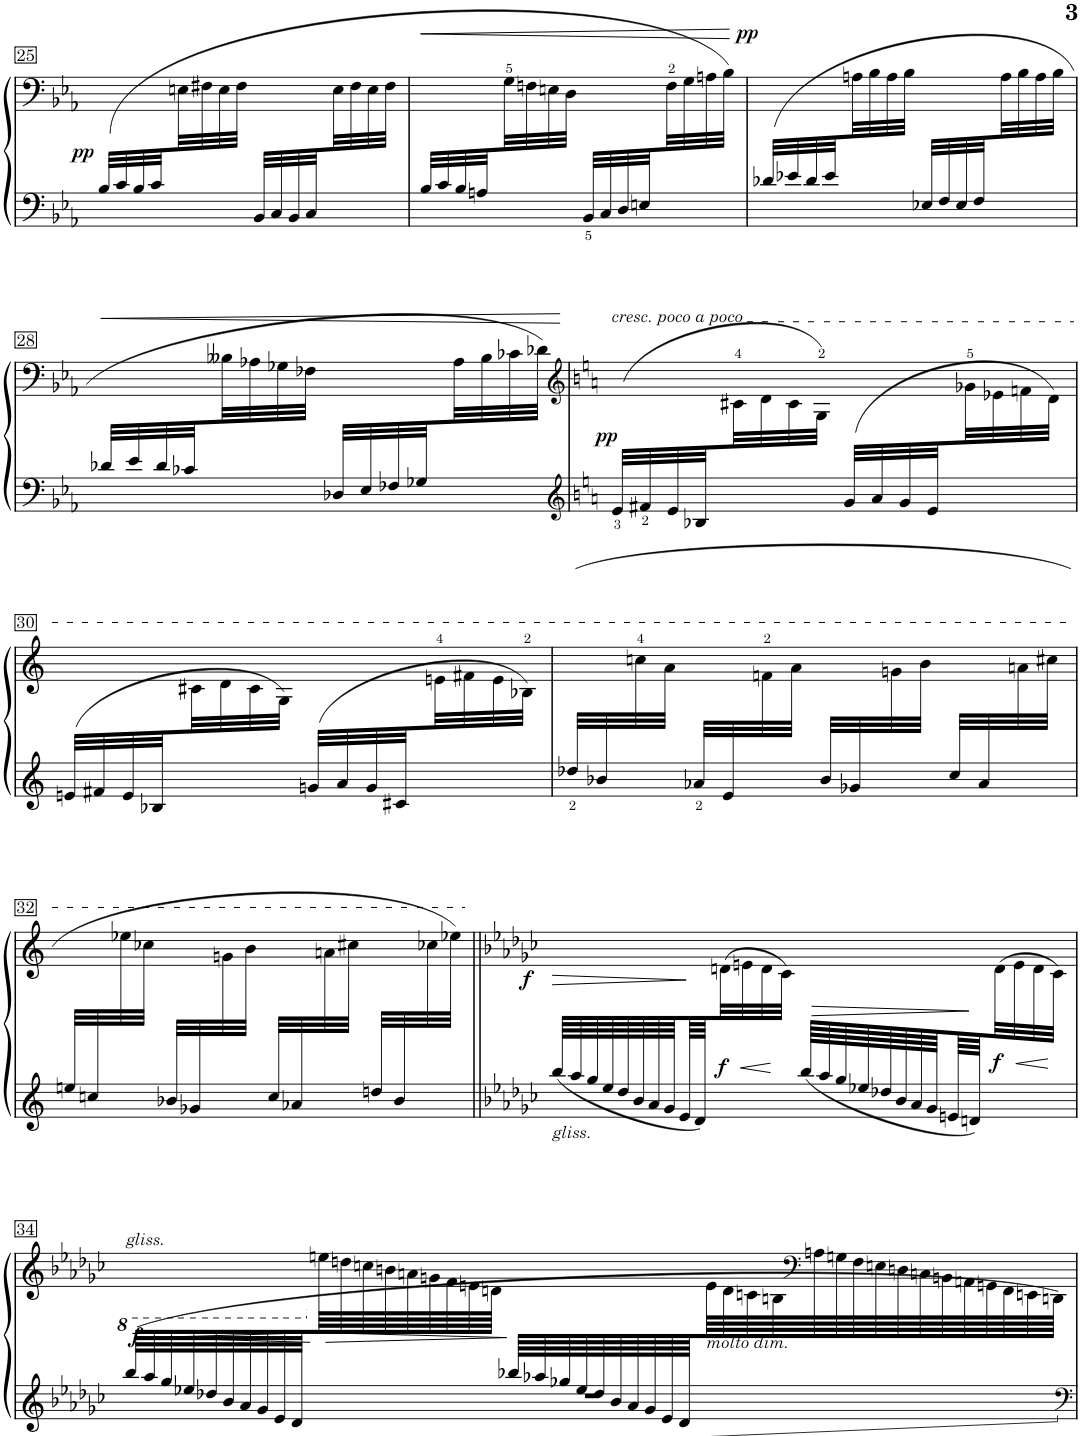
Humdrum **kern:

**kern	**kern	**dynam
*part1	*part1	*part1
*staff2	*staff1	*staff1/2
*I"VI	*	*
!!LO:PB:g=z
*clefF4	*clefF4	*
*k[b-e-a-]	*k[b-e-a-]	*
*M2/4	*M2/4	*
=25	=25	=25
*	*^	*
!	!	!	!LO:DY:a=2
(32B-/LLL	2ryy	8ryy	pp
32c/	.	.	.
32B-/	.	.	.
32c/	.	.	.
8ryy	.	32En\	.
.	.	32F#X\	.
.	.	32E\	.
.	.	32F#\JJJ	.
32BB-/LLL	.	8ryy	.
32C/	.	.	.
32BB-/	.	.	.
32C/	.	.	.
8ryy	.	32E\	.
.	.	32F#\	.
.	.	32E\	.
.	.	32F#\JJJ	.
=26	=26	=26	=26
!	!	!	!LO:HP:b
32B-/LLL	2ryy	8ryy	<
32c/	.	.	.
32B-/	.	.	.
32An/	.	.	.
8ryy	.	32G>\	.
.	.	32Fn\	.
.	.	32En\	.
.	.	32D\JJJ	.
32BB-/LLL	.	8ryy	.
32C/	.	.	.
32D/	.	.	.
32En/	.	.	.
8ryy	.	32F>\	.
.	.	32G\	.
.	.	32An\	.
.	.	32B-\JJJ)	.
*	*v	*v	*
.	.	[
=27	=27	=27
*	*^	*
!	!	!	!LO:DY:a
(32d-X/LLL	2ryy	8ryy	pp
32e-X/	.	.	.
32d-/	.	.	.
32e-/	.	.	.
8ryy	.	32An\	.
.	.	32B-\	.
.	.	32A\	.
.	.	32B-\JJJ	.
32E-X/LLL	.	8ryy	.
32F/	.	.	.
32E-/	.	.	.
32F/	.	.	.
8ryy	.	32A\	.
.	.	32B-\	.
.	.	32A\	.
.	.	32B-\JJJ	.
!!LO:LB:g=z	!!
=28	=28	=28	=28
!	!	!	!LO:HP:b
32d-X/LLL	2ryy	8ryy	<
32e-/	.	.	.
32d-/	.	.	.
32c-X/	.	.	.
8ryy	.	32B--X\	.
.	.	32A-X\	.
.	.	32G-X\	.
.	.	32F-X\JJJ	.
32D-X/LLL	.	8ryy	.
32E-/	.	.	.
32F-X/	.	.	.
32G-X/	.	.	.
8ryy	.	32A-\	.
.	.	32B--\	.
.	.	32c-X\	.
.	.	32d-X\JJJ)	.
*	*v	*v	*
.	.	[
=29	=29	=29
*clefG2	*clefG2	*
*k[]	*k[]	*
*	*^	*
!	!LO:TX:a:i:t=cresc. poco a poco	!	!
!	!	!	!LO:DY:a=2
(32e/LLL	2ryy	8ryy	pp
32f#X/	.	.	.
32e/	.	.	.
32B-X/	.	.	.
8ryy	.	32c#X>\	.
.	.	32d\	.
.	.	32c#\	.
.	.	32G>\JJJ)	.
(32g/LLL	.	8ryy	.
32a/	.	.	.
32g/	.	.	.
32e/	.	.	.
8ryy	.	32g-X>\	.
.	.	32e-X\	.
.	.	32fn\	.
.	.	32d\JJJ)	.
!!LO:LB:g=z	!!
=30	=30	=30	=30
(32en/LLL	2ryy	8ryy	.
32f#X/	.	.	.
32e/	.	.	.
32B-X/	.	.	.
8ryy	.	32c#X\	.
.	.	32d\	.
.	.	32c#\	.
.	.	32G\JJJ)	.
(32gn/LLL	.	8ryy	.
32a/	.	.	.
32g/	.	.	.
32c#X/	.	.	.
8ryy	.	32en>\	.
.	.	32f#X\	.
.	.	32e\	.
.	.	32B-X>\JJJ)	.
=31	=31	=31	=31
(32dd-X/LLL	2ryy	16ryy	.
32b-X/	.	.	.
16ryy	.	32ccn>\	.
.	.	32a\JJJ	.
32a-X/LLL	.	16ryy	.
32e/	.	.	.
16ryy	.	32fn>\	.
.	.	32a\JJJ	.
32b-/LLL	.	16ryy	.
32g-X/	.	.	.
16ryy	.	32gn\	.
.	.	32b\JJJ	.
32cc/LLL	.	16ryy	.
32a-/	.	.	.
16ryy	.	32an\	.
.	.	32cc#X\JJJ	.
!!LO:LB:g=z	!!
=32	=32	=32	=32
32een/LLL	2ryy	16ryy	.
32ccn/	.	.	.
16ryy	.	32ee-X\	.
.	.	32cc-X\JJJ	.
32b-X/LLL	.	16ryy	.
32g-X/	.	.	.
16ryy	.	32gn\	.
.	.	32b\JJJ	.
32cc/LLL	.	16ryy	.
32a-X/	.	.	.
16ryy	.	32an\	.
.	.	32cc#X\JJJ	.
32ddn/LLL	.	16ryy	.
32b-/	.	.	.
16ryy	.	32cc-X\	.
.	.	32ee-X\JJJ)	.
=33||	=33||	=33||	=33||
*k[b-e-a-d-g-c-]	*k[b-e-a-d-g-c-]	*	*
!LO:TX:b:i:t=gliss.	!	!	!
!	!	!	!LO:DY:a=2
64bb-/LLLL	2ryy	32ryy	f
64aa-/	.	.	.
*	*v	*v	*
64gg-/	.	.
64ee-/	.	.
64dd-/	.	.
64b-/	.	.
64a-/	.	.
64g-/	.	.
64e-/	.	.
64d-/JJJ	.	.
*	*^	*
*	*	*Xtuplet	*
!	!	!	!LO:HP:b
!	!	!	!LO:DY:n=1:a=2
16.ryy	.	(128%3dn\LL	< f
.	.	128%3en\	.
.	.	128%3d\	.
.	.	128%3c-\JJJ)	.
64bb-/LLLL	.	32ryy	[
64aa-/	.	.	.
*	*v	*v	*
64gg-/	.	.
64ee-X/	.	.
64dd-X/	.	.
64b-/	.	.
64a-/	.	.
64g-/	.	.
64en/	.	.
64dn/JJJ	.	.
*	*^	*
!	!	!	!LO:HP:b
!	!	!	!LO:DY:n=2:a=2
16.ryy	.	(128%3d\LL	< f
.	.	128%3e\	.
.	.	128%3d\	.
.	.	128%3c-\JJJ)	.
*	*v	*v	*
.	.	[
!!LO:LB:g=z
=34	=34	=34
*8va	*	*
*Xtuplet	*	*
*^	*	*
!	!	!LO:TX:a:i:t=gliss.	!
!	!	!	!LO:DY:b
(90bbb-/LLLL	2r	9ryy	f
90aaa-/	.	.	.
90ggg-/	.	.	.
90eee-X/	.	.	.
90ddd-X/	.	.	.
90bb-/	.	.	.
90aa-/	.	.	.
90gg-/	.	.	.
90ee-/	.	.	.
90dd-/JJJ	.	.	.
*X8va	*	*	*
!	!	!	!LO:HP:b
10ryy	.	90een\LLL	>
.	.	90ddn\	.
.	.	90ccn\	.
.	.	90bn\	.
.	.	90an\	.
.	.	90gn\	.
.	.	90f\	.
.	.	90en\	.
.	.	90dn\JJJJ	.
90bb-X/LLLL	.	9ryy	]
90aa-X/	.	.	.
90gg-X/	.	.	.
90ee-/	.	.	.
90dd-/	.	.	.
90b-/	.	.	.
90a-/	.	.	.
90g-/	.	.	.
90e-/	.	.	.
90d-/JJJ	.	.	.
!	!	!LO:TX:b:i:t=molto dim.	!
45%8ryy	.	90e\LLL	.
.	.	90d\	.
.	.	90cn\	.
.	.	90Bn\	.
*	*	*clefF4	*
.	.	90An\	.
.	.	90Gn\	.
.	.	90F\	.
.	.	90En\	.
.	.	90Dn\	.
.	.	90Cn\	.
.	.	90BBn\	.
.	.	90AAn\	.
.	.	90GGn\	.
.	.	90FF\	.
.	.	90EEn\	.
.	.	90DDn\JJJJ)	.
*v	*v	*	*
=	=	=
*-	*-	*-
